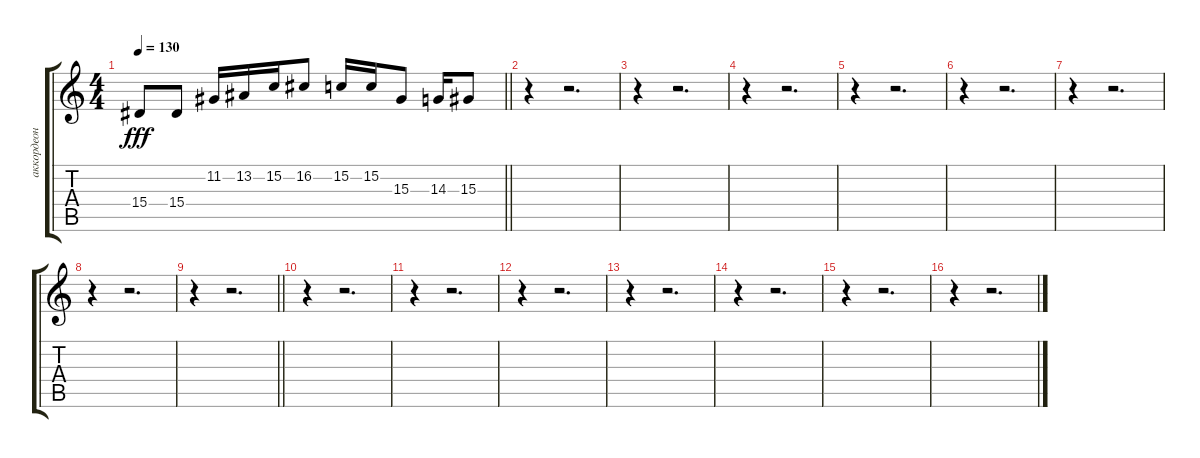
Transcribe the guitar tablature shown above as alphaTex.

\track ("аккордеон" "аккордеон") {instrument accordion}
\staff {score tabs}
\tuning (D4 A3 F3 C3 G2 D2) {hide}
\ts (4 4)
\tempo 130
\clef g2
\barLineRight lightlight
\ks c
15.4{t}.8{dy fff} 15.4.8 11.2.16 13.2.16 15.2.16 16.2.8 15.2.16 15.2.16 15.3.8 14.3.16 15.3.8 |
r.4 r.2{d} |
r.4 r.2{d} |
r.4 r.2{d} |
r.4 r.2{d} |
r.4 r.2{d} |
r.4 r.2{d} |
r.4 r.2{d} |
\barLineRight lightlight
r.4 r.2{d} |
r.4 r.2{d} |
r.4 r.2{d} |
r.4 r.2{d} |
r.4 r.2{d} |
r.4 r.2{d} |
r.4 r.2{d} |
r.4 r.2{d}
